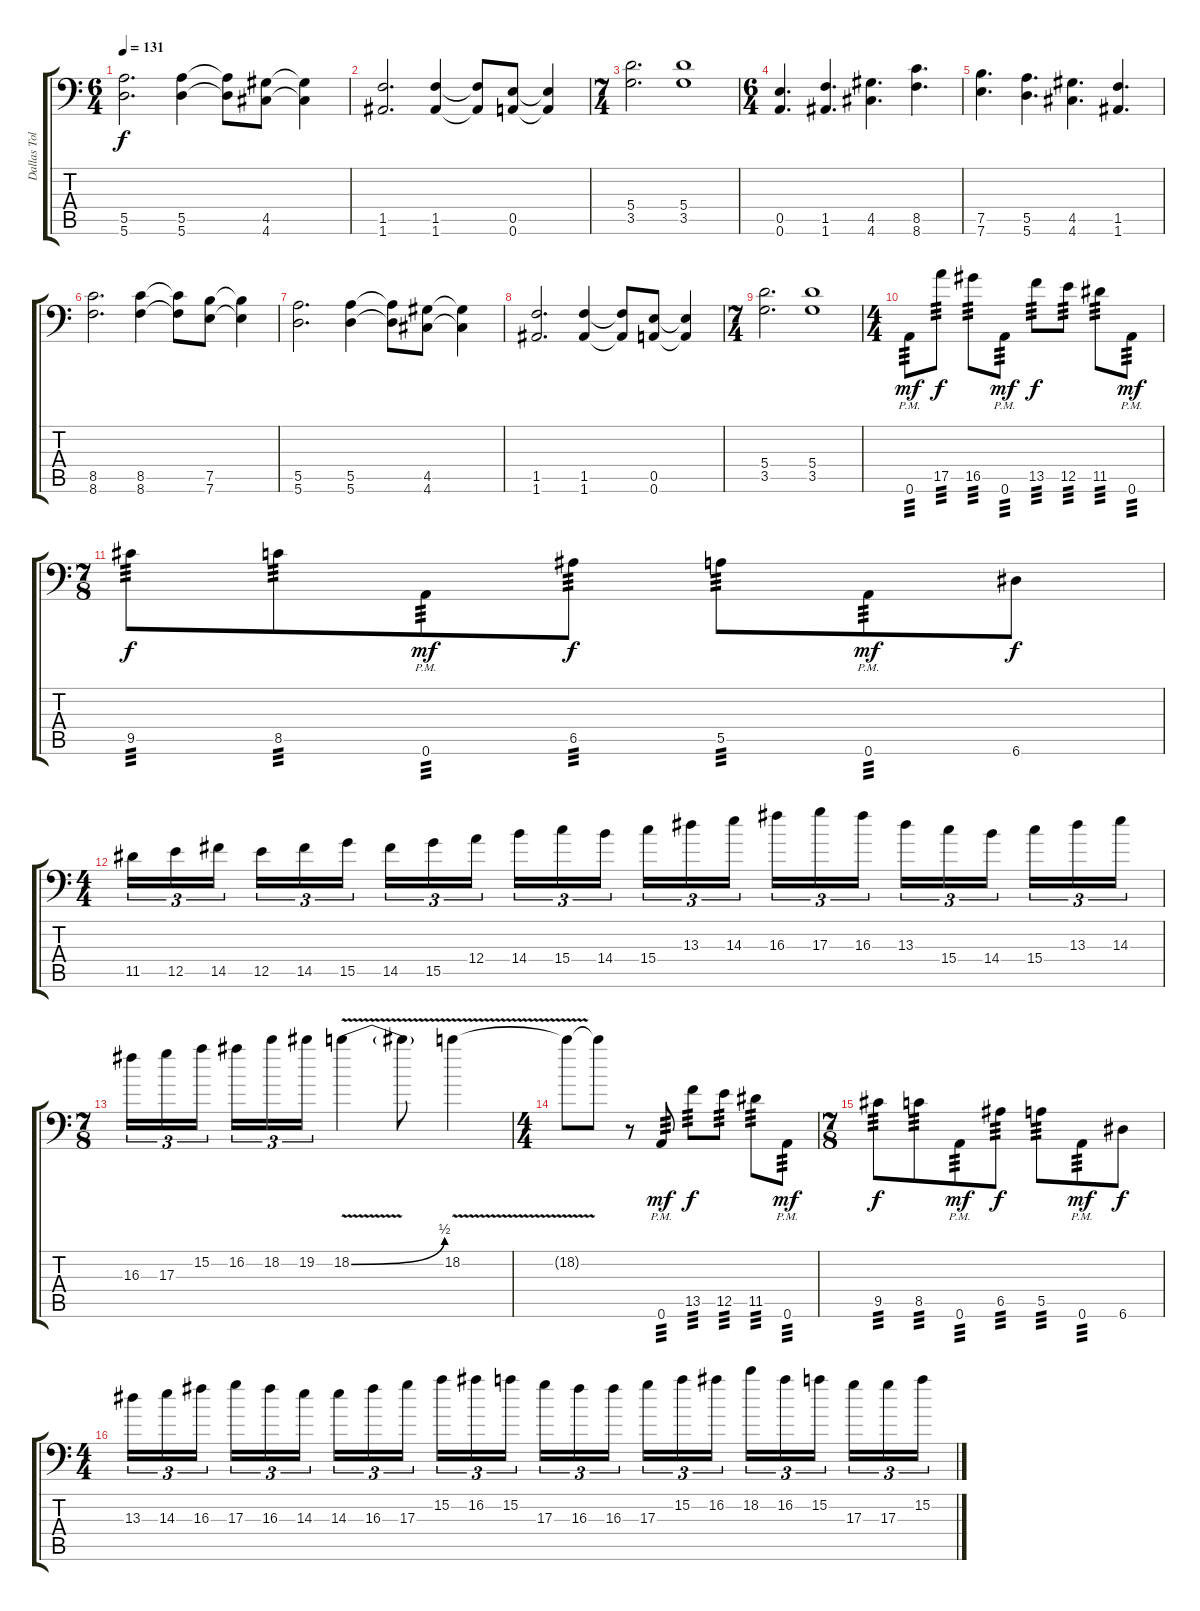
\track ("Dallas Toler-Wade" "Dallas Tol") {instrument distortionguitar}
\staff {score tabs}
\tuning (B3 Gb3 D3 A2 E2 A1) {hide}
\ts (6 4)
\tempo 131
\clef f4
\ks c
(5.5 5.6).2{d dy f} (5.5 5.6).4 (5.5{t} 5.6{t}).8 (4.5 4.6).8 (4.5{t} 4.6{t}).4 |
(1.5 1.6).2{d} (1.5 1.6).4 (1.5{t} 1.6{t}).8 (0.5 0.6).8 (0.5{t} 0.6{t}).4 |
\ts (7 4)
(5.4 3.5).2{d} (5.4 3.5).1 |
\ts (6 4)
(0.5 0.6).4{d} (1.5 1.6).4{d} (4.5 4.6).4{d} (8.5 8.6).4{d} |
(7.5 7.6).4{d} (5.5 5.6).4{d} (4.5 4.6).4{d} (1.5 1.6).4{d} |
(8.5 8.6).2{d} (8.5 8.6).4 (8.5{t} 8.6{t}).8 (7.5 7.6).8 (7.5{t} 7.6{t}).4 |
(5.5 5.6).2{d} (5.5 5.6).4 (5.5{t} 5.6{t}).8 (4.5 4.6).8 (4.5{t} 4.6{t}).4 |
(1.5 1.6).2{d} (1.5 1.6).4 (1.5{t} 1.6{t}).8 (0.5 0.6).8 (0.5{t} 0.6{t}).4 |
\ts (7 4)
(5.4 3.5).2{d} (5.4 3.5).1 |
\ts (4 4)
0.6{pm}.8{tp 3 dy mf} 17.5.8{tp 3 dy f} 16.5.8{tp 3} 0.6{pm}.8{tp 3 dy mf} 13.5.8{tp 3 dy f} 12.5.8{tp 3} 11.5.8{tp 3} 0.6{pm}.8{tp 3 dy mf} |
\ts (7 8)
9.5.8{tp 3 dy f} 8.5.8{tp 3} 0.6{pm}.8{tp 3 dy mf} 6.5.8{tp 3 dy f} 5.5.8{tp 3} 0.6{pm}.8{tp 3 dy mf} 6.6.8{dy f} |
\ts (4 4)
11.5.16{tu (3 2)} 12.5.16{tu (3 2)} 14.5.16{tu (3 2) beam splitsecondary} 12.5.16{tu (3 2)} 14.5.16{tu (3 2)} 15.5.16{tu (3 2)} 14.5.16{tu (3 2)} 15.5.16{tu (3 2)} 12.4.16{tu (3 2) beam splitsecondary} 14.4.16{tu (3 2)} 15.4.16{tu (3 2)} 14.4.16{tu (3 2)} 15.4.16{tu (3 2)} 13.3.16{tu (3 2)} 14.3.16{tu (3 2) beam splitsecondary} 16.3.16{tu (3 2)} 17.3.16{tu (3 2)} 16.3.16{tu (3 2)} 13.3.16{tu (3 2)} 15.4.16{tu (3 2)} 14.4.16{tu (3 2) beam splitsecondary} 15.4.16{tu (3 2)} 13.3.16{tu (3 2)} 14.3.16{tu (3 2)} |
\ts (7 8)
16.3.16{tu (3 2)} 17.3.16{tu (3 2)} 15.2.16{tu (3 2)} 16.2.16{tu (3 2)} 18.2.16{tu (3 2)} 19.2.16{tu (3 2)} 18.2{be (bend 0 0 60 2) v}.4 18.2{t}.8 18.2{v}.4 |
\ts (4 4)
18.2{t}.8 18.2{t}.8 r.8 0.6{pm}.8{tp 3 dy mf} 13.5.8{tp 3 dy f} 12.5.8{tp 3} 11.5.8{tp 3} 0.6{pm}.8{tp 3 dy mf} |
\ts (7 8)
9.5.8{tp 3 dy f} 8.5.8{tp 3} 0.6{pm}.8{tp 3 dy mf} 6.5.8{tp 3 dy f} 5.5.8{tp 3} 0.6{pm}.8{tp 3 dy mf} 6.6.8{dy f} |
\ts (4 4)
13.3.16{tu (3 2)} 14.3.16{tu (3 2)} 16.3.16{tu (3 2) beam splitsecondary} 17.3.16{tu (3 2)} 16.3.16{tu (3 2)} 14.3.16{tu (3 2)} 14.3.16{tu (3 2)} 16.3.16{tu (3 2)} 17.3.16{tu (3 2) beam splitsecondary} 15.2.16{tu (3 2)} 16.2.16{tu (3 2)} 15.2.16{tu (3 2)} 17.3.16{tu (3 2)} 16.3.16{tu (3 2)} 16.3.16{tu (3 2) beam splitsecondary} 17.3.16{tu (3 2)} 15.2.16{tu (3 2)} 16.2.16{tu (3 2)} 18.2.16{tu (3 2)} 16.2.16{tu (3 2)} 15.2.16{tu (3 2) beam splitsecondary} 17.3.16{tu (3 2)} 17.3.16{tu (3 2)} 15.2.16{tu (3 2)}
